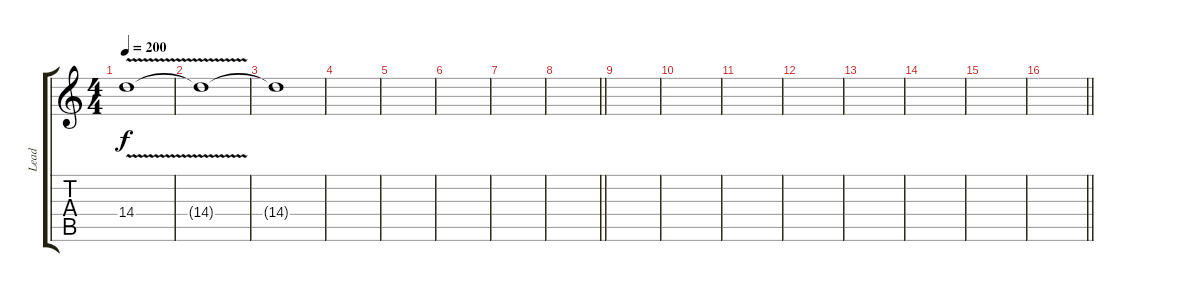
\track ("Lead" "Lead") {instrument distortionguitar}
\staff {score tabs}
\tuning (D4 A3 F3 C3 G2 D2) {hide}
\ts (4 4)
\tempo 200
\clef g2
\ks c
14.4{v}.1{dy f} |
14.4{t}.1{volume 0} |
14.4{t}.1 |
|
|
|
|
\barLineRight lightlight
|
|
|
|
|
|
|
|
\barLineRight lightlight
